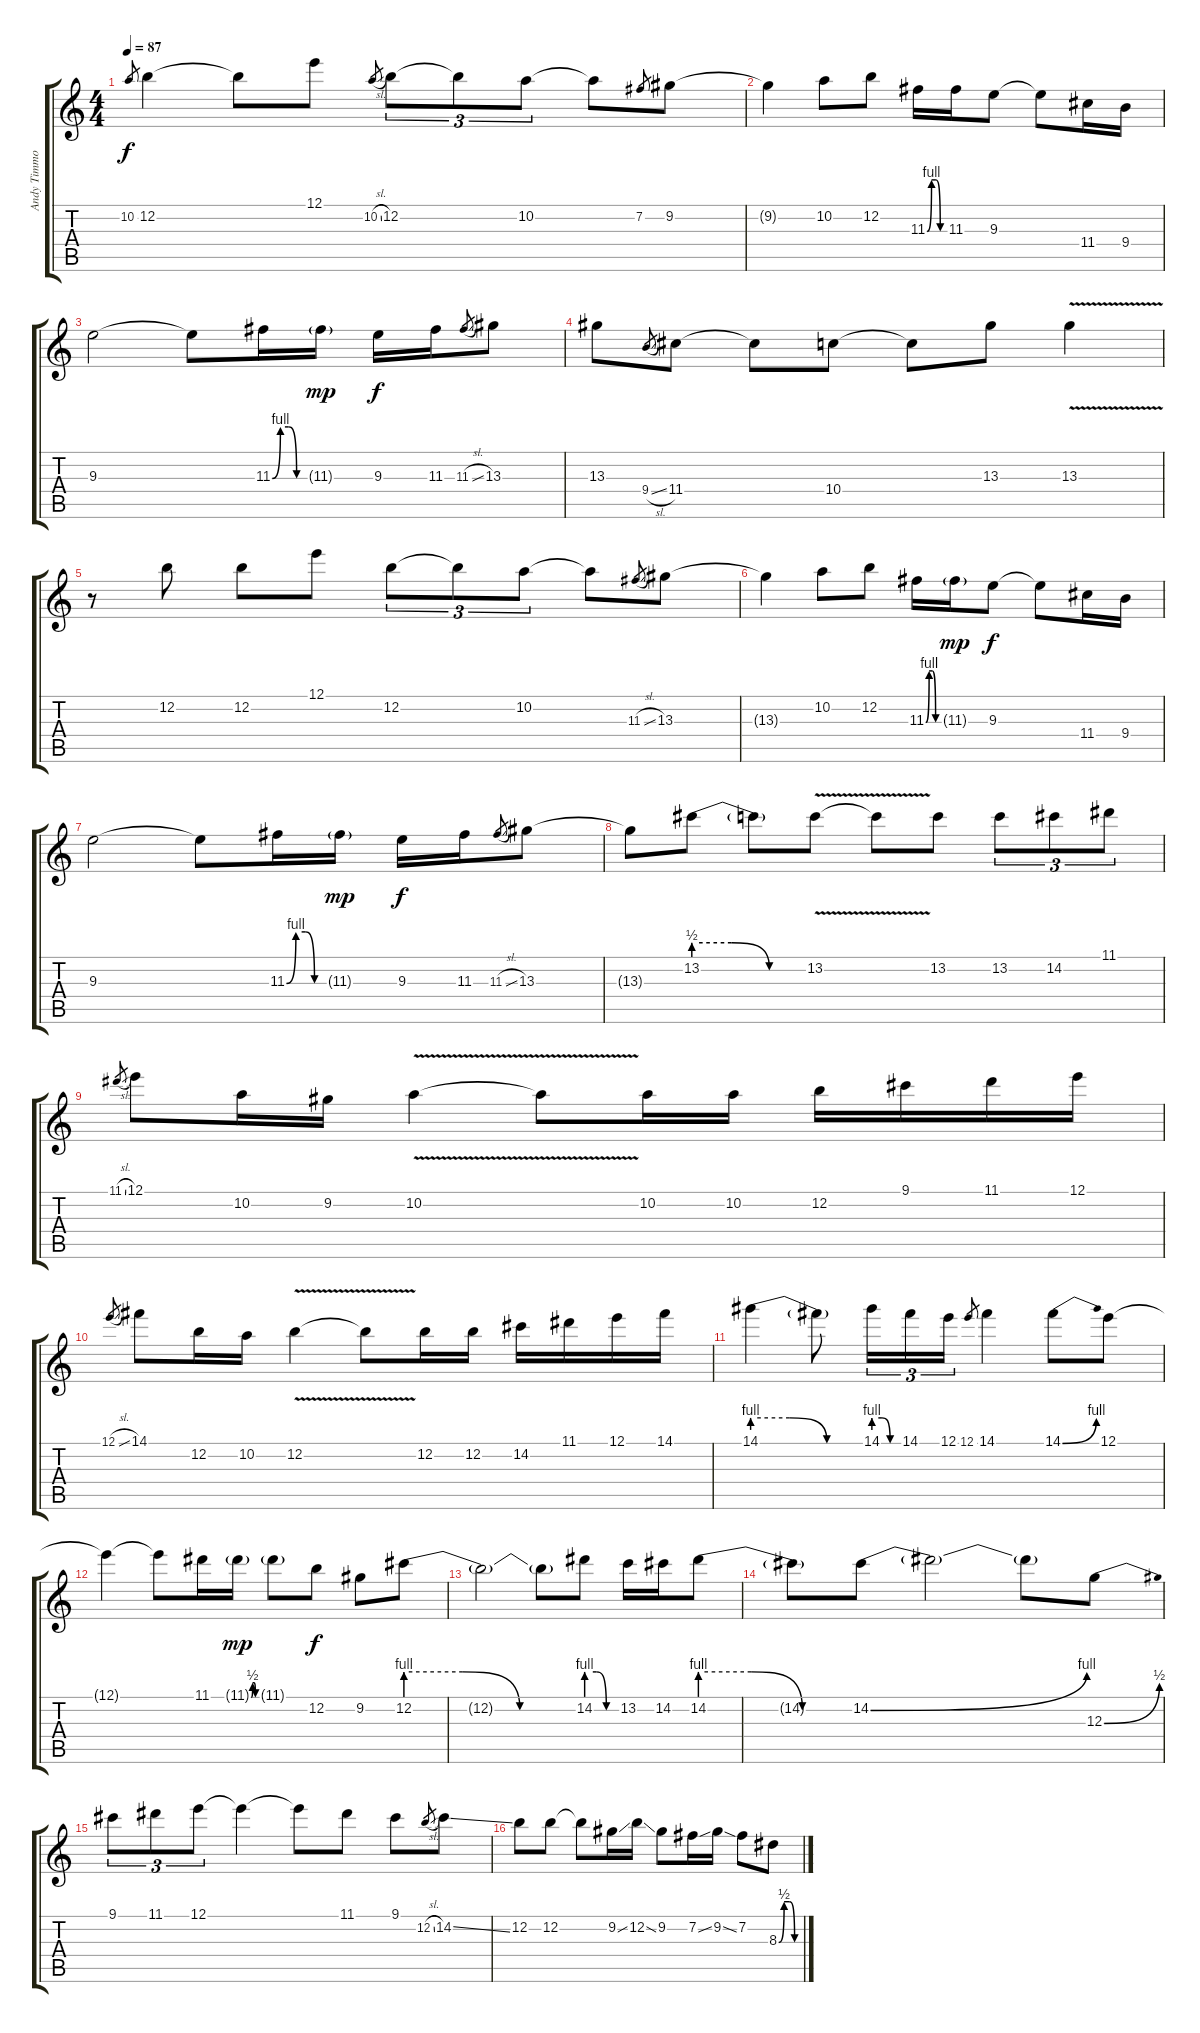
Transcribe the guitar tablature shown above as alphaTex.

\track ("Andy Timmons - Solo" "Andy Timmo") {instrument electricguitarjazz}
\staff {score tabs}
\tuning (E4 B3 G3 D3 A2 E2) {hide}
\ts (4 4)
\tempo 87
\clef g2
\ks c
10.2.8{gr dy f} 12.2.4 12.2{t}.8 12.1.8 10.2{sl}.8{gr} 12.2.8{tu (3 2)} 12.2{t}.8{tu (3 2)} 10.2.8{tu (3 2)} 10.2{t}.8 7.2.8{gr} 9.2.8 |
9.2{t}.4 10.2.8 12.2.8 11.3{be (custom 0 0 15 4 30 4 45 0 60 0)}.16 11.3.16 9.3.8 9.3{t}.8 11.4.16 9.4.16 |
9.3.2 9.3{t}.8 11.3{be (custom 0 0 15 4 30 4 45 0 60 0)}.16 11.3{g}.16{dy mp} 9.3.16{dy f} 11.3.16 11.3{sl}.8{gr} 13.3.8 |
13.3.8 9.4{sl}.8{gr} 11.4.8 11.4{t}.8 10.4.8 10.4{t}.8 13.3.8 13.3{v}.4 |
r.8 12.2.8 12.2.8 12.1.8 12.2.8{tu (3 2)} 12.2{t}.8{tu (3 2)} 10.2.8{tu (3 2)} 10.2{t}.8 11.3{sl}.8{gr} 13.3.8 |
13.3{t}.4 10.2.8 12.2.8 11.3{be (custom 0 0 15 4 30 4 45 0 60 0)}.16 11.3{g}.16{dy mp} 9.3.8{dy f} 9.3{t}.8 11.4.16 9.4.16 |
9.3.2 9.3{t}.8 11.3{be (custom 0 0 15 4 30 4 45 0 60 0)}.16 11.3{g}.16{dy mp} 9.3.16{dy f} 11.3.16 11.3{sl}.8{gr} 13.3.8 |
13.3{t}.8 13.2{be (custom 0 2 20 2 40 0 60 0)}.8 13.2{t}.8 13.2{v}.8 13.2{t}.8 13.2.8 13.2.8{tu (3 2)} 14.2.8{tu (3 2)} 11.1.8{tu (3 2)} |
11.1{sl}.8{gr} 12.1.8 10.2.16 9.2.16 10.2{v}.4 10.2{t}.8 10.2.16 10.2.16 12.2.16 9.1.16 11.1.16 12.1.16 |
12.1{sl}.8{gr} 14.1.8 12.2.16 10.2.16 12.2{v}.4 12.2{t}.8 12.2.16 12.2.16 14.2.16 11.1.16 12.1.16 14.1.16 |
14.1{be (custom 0 4 20 4 40 0 60 0)}.4 14.1{t}.8 14.1{be (custom 0 4 20 4 40 0 60 0)}.16{tu (3 2)} 14.1.16{tu (3 2)} 12.1.16{tu (3 2)} 12.1.8{gr} 14.1.4 14.1{be (bend 0 0 60 4)}.8 12.1.8 |
12.1{t}.4 12.1{t}.8 11.1.16 11.1{be (custom 0 0 15 2 30 2 45 0 60 0) g}.16{dy mp} 11.1{g}.8 12.2.8{dy f} 9.2.8 12.2{be (custom 0 4 20 4 40 0 60 0)}.8 |
12.2{t}.2 12.2{t}.8 14.2{be (custom 0 4 20 4 40 0 60 0)}.8 13.2.16 14.2.16 14.2{be (custom 0 4 20 4 40 0 60 0)}.8 |
14.2{t}.8 14.2{be (bend 0 0 60 4)}.8 14.2{t}.2 14.2{t}.8 12.3{be (bend 0 0 60 2)}.8 |
9.1.8{tu (3 2)} 11.1.8{tu (3 2)} 12.1.8{tu (3 2)} 12.1{t}.4 12.1{t}.8 11.1.8 9.1.8 12.2{sl}.8{gr} 14.2{ss}.8 |
12.2.8 12.2.8 12.2{t}.8 9.2{ss}.16 12.2{ss}.16 9.2.8 7.2{ss}.16 9.2{ss}.16 7.2.8 8.3{be (custom 0 0 15 2 30 2 45 0 60 0)}.8
